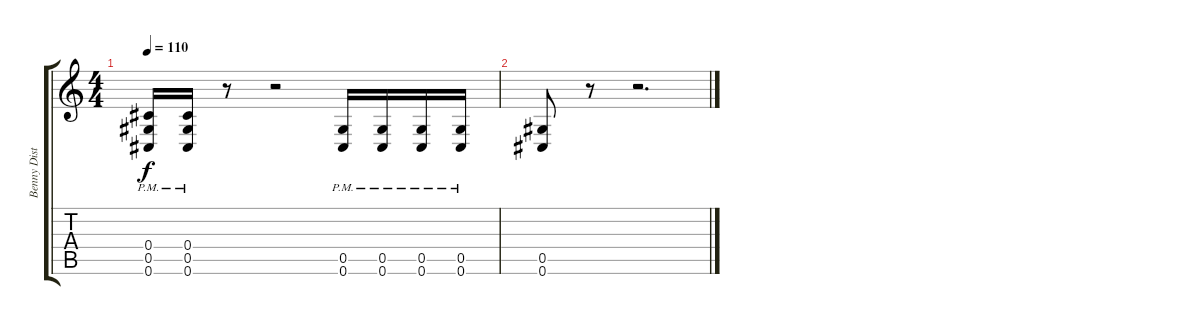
\track ("Benny Distortion" "Benny Dist") {instrument distortionguitar}
\staff {score tabs}
\tuning (Eb4 Bb3 Gb3 Db3 Ab2 Db2) {hide}
\ts (4 4)
\tempo 110
\clef g2
\ks c
(0.4{pm} 0.5{pm} 0.6{pm}).16{dy f} (0.4{pm} 0.5{pm} 0.6{pm}).16 r.8 r.2 (0.5{pm} 0.6{pm}).16 (0.5{pm} 0.6{pm}).16 (0.5{pm} 0.6{pm}).16 (0.5{pm} 0.6{pm}).16 |
(0.5 0.6).8 r.8 r.2{d}
